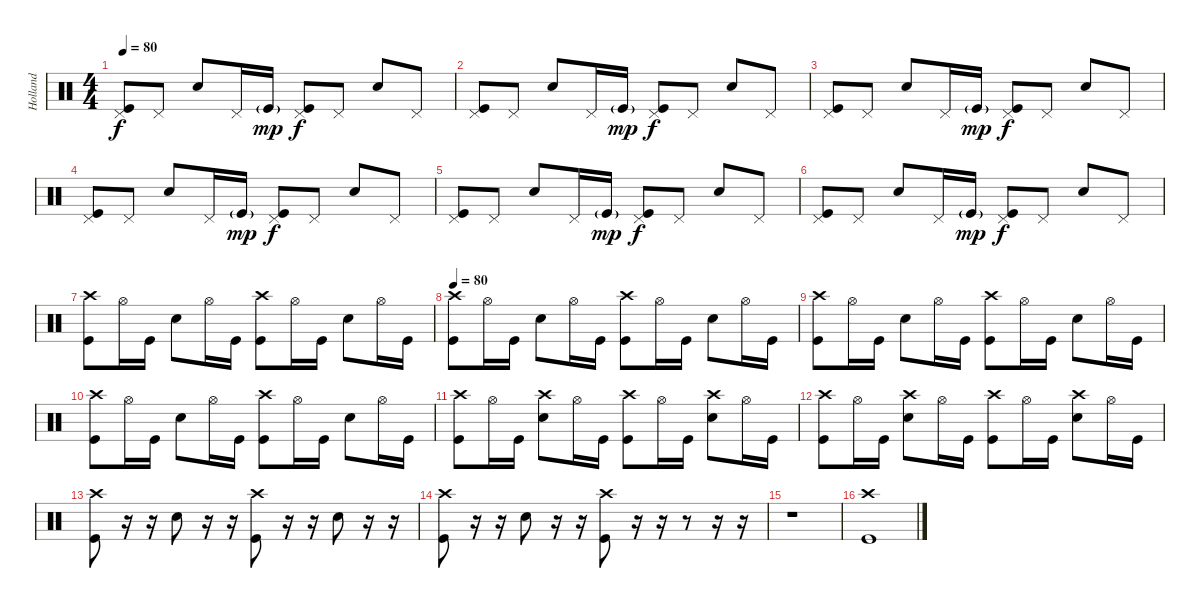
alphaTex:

\track ("Holland" "Holland") {instrument percussion}
\staff {score}
\articulation defaults
\ts (4 4)
\tempo 80
\clef neutral
\ks c
("Kick (hit)" "Pedal Hi-Hat (hit)").8{dy f} "Pedal Hi-Hat (hit)".8 "Snare (hit) 2".8 "Pedal Hi-Hat (hit)".16 "Kick (hit)"{g}.16{dy mp} ("Kick (hit)" "Pedal Hi-Hat (hit)").8{dy f} "Pedal Hi-Hat (hit)".8 "Snare (hit) 2".8 "Pedal Hi-Hat (hit)".8 |
("Kick (hit)" "Pedal Hi-Hat (hit)").8 "Pedal Hi-Hat (hit)".8 "Snare (hit) 2".8 "Pedal Hi-Hat (hit)".16 "Kick (hit)"{g}.16{dy mp} ("Kick (hit)" "Pedal Hi-Hat (hit)").8{dy f} "Pedal Hi-Hat (hit)".8 "Snare (hit) 2".8 "Pedal Hi-Hat (hit)".8 |
("Kick (hit)" "Pedal Hi-Hat (hit)").8 "Pedal Hi-Hat (hit)".8 "Snare (hit) 2".8 "Pedal Hi-Hat (hit)".16 "Kick (hit)"{g}.16{dy mp} ("Kick (hit)" "Pedal Hi-Hat (hit)").8{dy f} "Pedal Hi-Hat (hit)".8 "Snare (hit) 2".8 "Pedal Hi-Hat (hit)".8 |
("Kick (hit)" "Pedal Hi-Hat (hit)").8 "Pedal Hi-Hat (hit)".8 "Snare (hit) 2".8 "Pedal Hi-Hat (hit)".16 "Kick (hit)"{g}.16{dy mp} ("Kick (hit)" "Pedal Hi-Hat (hit)").8{dy f} "Pedal Hi-Hat (hit)".8 "Snare (hit) 2".8 "Pedal Hi-Hat (hit)".8 |
("Kick (hit)" "Pedal Hi-Hat (hit)").8 "Pedal Hi-Hat (hit)".8 "Snare (hit) 2".8 "Pedal Hi-Hat (hit)".16 "Kick (hit)"{g}.16{dy mp} ("Kick (hit)" "Pedal Hi-Hat (hit)").8{dy f} "Pedal Hi-Hat (hit)".8 "Snare (hit) 2".8 "Pedal Hi-Hat (hit)".8 |
("Kick (hit)" "Pedal Hi-Hat (hit)").8 "Pedal Hi-Hat (hit)".8 "Snare (hit) 2".8 "Pedal Hi-Hat (hit)".16 "Kick (hit)"{g}.16{dy mp} ("Kick (hit)" "Pedal Hi-Hat (hit)").8{dy f} "Pedal Hi-Hat (hit)".8 "Snare (hit) 2".8 "Pedal Hi-Hat (hit)".8 |
("Kick (hit)" "Crash high (hit)").8 "Hi-Hat (open)".16 "Kick (hit)".16 "Snare (hit) 2".8 "Hi-Hat (open)".16 "Kick (hit)".16 ("Kick (hit)" "Crash high (hit)").8 "Hi-Hat (open)".16 "Kick (hit)".16 "Snare (hit) 2".8 "Hi-Hat (open)".16 "Kick (hit)".16 |
\tempo 80
("Kick (hit)" "Crash high (hit)").8 "Hi-Hat (open)".16 "Kick (hit)".16 "Snare (hit) 2".8 "Hi-Hat (open)".16 "Kick (hit)".16 ("Kick (hit)" "Crash high (hit)").8 "Hi-Hat (open)".16 "Kick (hit)".16 "Snare (hit) 2".8 "Hi-Hat (open)".16 "Kick (hit)".16 |
("Kick (hit)" "Crash high (hit)").8 "Hi-Hat (open)".16 "Kick (hit)".16 "Snare (hit) 2".8 "Hi-Hat (open)".16 "Kick (hit)".16 ("Kick (hit)" "Crash high (hit)").8 "Hi-Hat (open)".16 "Kick (hit)".16 "Snare (hit) 2".8 "Hi-Hat (open)".16 "Kick (hit)".16 |
("Kick (hit)" "Crash high (hit)").8 "Hi-Hat (open)".16 "Kick (hit)".16 "Snare (hit) 2".8 "Hi-Hat (open)".16 "Kick (hit)".16 ("Kick (hit)" "Crash high (hit)").8 "Hi-Hat (open)".16 "Kick (hit)".16 "Snare (hit) 2".8 "Hi-Hat (open)".16 "Kick (hit)".16 |
("Kick (hit)" "Crash high (hit)").8 "Hi-Hat (open)".16 "Kick (hit)".16 ("Snare (hit) 2" "Crash high (hit)").8 "Hi-Hat (open)".16 "Kick (hit)".16 ("Kick (hit)" "Crash high (hit)").8 "Hi-Hat (open)".16 "Kick (hit)".16 ("Snare (hit) 2" "Crash high (hit)").8 "Hi-Hat (open)".16 "Kick (hit)".16 |
("Kick (hit)" "Crash high (hit)").8 "Hi-Hat (open)".16 "Kick (hit)".16 ("Snare (hit) 2" "Crash high (hit)").8 "Hi-Hat (open)".16 "Kick (hit)".16 ("Kick (hit)" "Crash high (hit)").8 "Hi-Hat (open)".16 "Kick (hit)".16 ("Snare (hit) 2" "Crash high (hit)").8 "Hi-Hat (open)".16 "Kick (hit)".16 |
("Kick (hit)" "Crash high (hit)").8 r.16 r.16 "Snare (hit) 2".8 r.16 r.16 ("Kick (hit)" "Crash high (hit)").8 r.16 r.16 "Snare (hit) 2".8 r.16 r.16 |
("Kick (hit)" "Crash high (hit)").8 r.16 r.16 "Snare (hit) 2".8 r.16 r.16 ("Kick (hit)" "Crash high (hit)").8 r.16 r.16 r.8 r.16 r.16 |
r.1 |
("Crash high (hit)" "Kick (hit)").1
